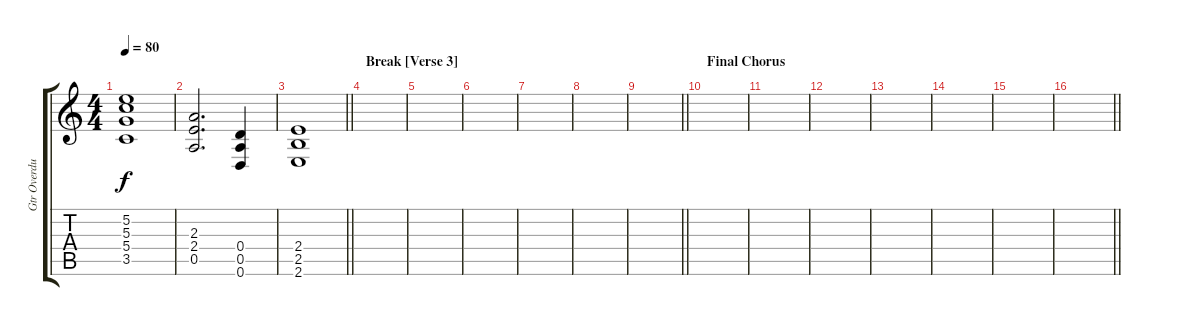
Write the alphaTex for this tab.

\track ("Gtr Overdubbed" "Gtr Overdu") {instrument overdrivenguitar}
\staff {score tabs}
\tuning (E4 B3 G3 D3 A2 D2) {hide}
\ts (4 4)
\tempo 80
\clef g2
\ks c
(5.2 5.3 5.4 3.5).1{dy f} |
(2.3 2.4 0.5).2{d} (0.4 0.5 0.6).4 |
\barLineRight lightlight
(2.4 2.5 2.6).1 |
\section ("" "Break [Verse 3]")
|
|
|
|
|
\barLineRight lightlight
|
\section ("" "Final Chorus")
|
|
|
|
|
|
\barLineRight lightlight
